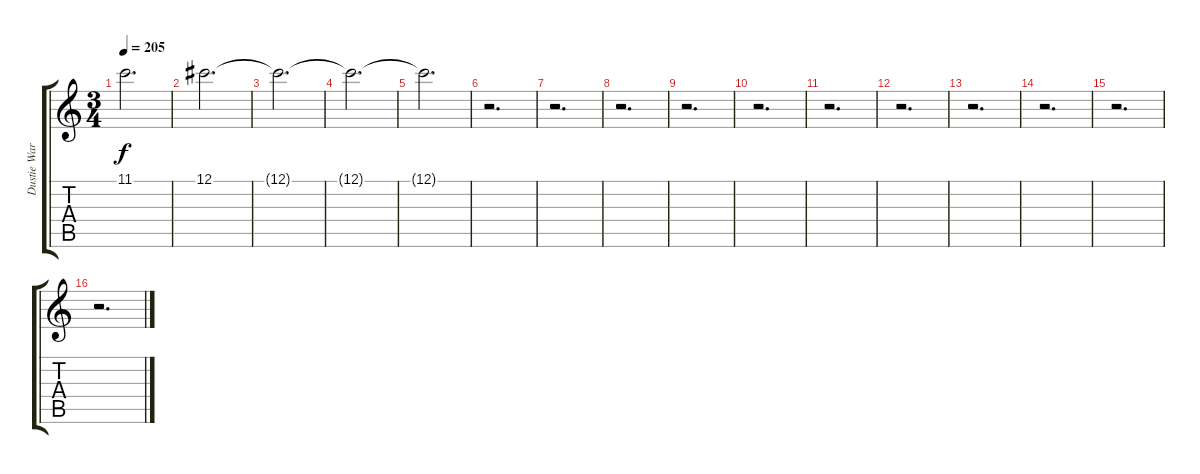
\track ("Dustie Waring Lead Gtr." "Dustie War") {instrument distortionguitar}
\staff {score tabs}
\tuning (Db4 Ab3 E3 B2 Gb2 Db2) {hide}
\ts (3 4)
\tempo 205
\clef g2
\ks c
11.1.2{d dy f} |
12.1.2{d} |
12.1{t}.2{d volume 0} |
12.1{t}.2{d} |
12.1{t}.2{d} |
r.2{d} |
r.2{d} |
r.2{d} |
r.2{d} |
r.2{d} |
r.2{d} |
r.2{d} |
r.2{d} |
r.2{d} |
r.2{d} |
r.2{d}
